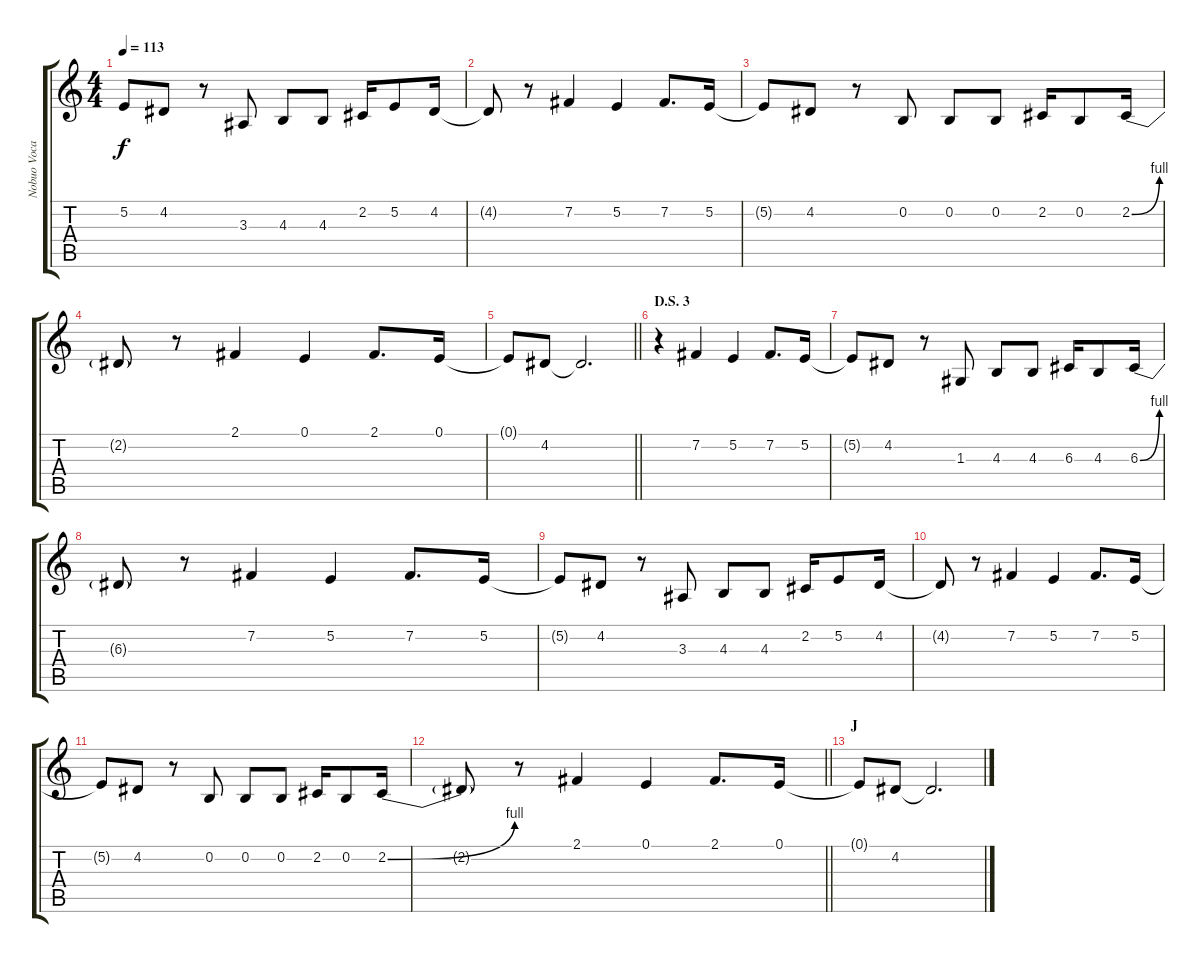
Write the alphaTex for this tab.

\track ("Nobuo Vocals" "Nobuo Voca") {instrument tenorsax}
\staff {score tabs}
\tuning (E4 B3 G3 D3 A2 E2) {hide}
\ts (4 4)
\tempo 113
\clef g2
\ks c
5.2{t}.8{dy f} 4.2.8 r.8 3.3.8 4.3.8 4.3.8 2.2.16 5.2.8 4.2.16 |
4.2{t}.8 r.8 7.2.4 5.2.4 7.2.8{d} 5.2.16 |
5.2{t}.8 4.2.8 r.8 0.2.8 0.2.8 0.2.8 2.2.16 0.2.8 2.2{be (bend 0 0 60 4)}.16 |
2.2{t}.8 r.8 2.1.4 0.1.4 2.1.8{d} 0.1.16 |
\barLineRight lightlight
0.1{t}.8 4.2.8 4.2{t}.2{d} |
\section ("" "D.S. 3")
r.4 7.2.4 5.2.4 7.2.8{d} 5.2.16 |
5.2{t}.8 4.2.8 r.8 1.3.8 4.3.8 4.3.8 6.3.16 4.3.8 6.3{be (bend 0 0 60 4)}.16 |
6.3{t}.8 r.8 7.2.4 5.2.4 7.2.8{d} 5.2.16 |
5.2{t}.8 4.2.8 r.8 3.3.8 4.3.8 4.3.8 2.2.16 5.2.8 4.2.16 |
4.2{t}.8 r.8 7.2.4 5.2.4 7.2.8{d} 5.2.16 |
5.2{t}.8 4.2.8 r.8 0.2.8 0.2.8 0.2.8 2.2.16 0.2.8 2.2{be (bend 0 0 60 4)}.16 |
\barLineRight lightlight
2.2{t}.8 r.8 2.1.4 0.1.4 2.1.8{d} 0.1.16 |
\section ("" "J")
0.1{t}.8 4.2.8 4.2{t}.2{d}
